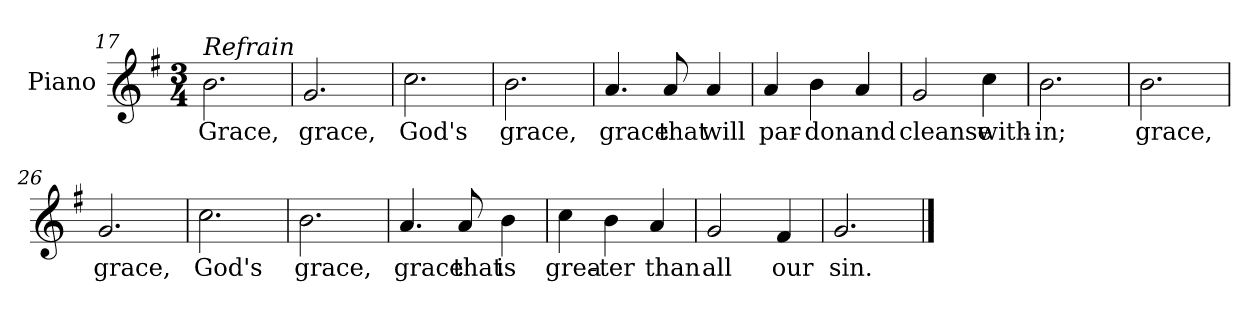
**kern	**text
*part1	*part1
*staff1	*staff1
*I"Piano	*
*I'Pno.	*
!!LO:LB:g=z
*clefG2	*
*k[f#]	*
*G:	*
*M3/4	*
=17	=17
!LO:TX:a:i:t=Refrain	!
!	!LO:LY:b:color=#000000
2.bi\	Grace,
=18	=18
!	!LO:LY:b:color=#000000
2.gi/	grace,
=19	=19
!	!LO:LY:b:color=#000000
2.cci\	God's
=20	=20
!	!LO:LY:b:color=#000000
2.bi\	grace,
=21	=21
!	!LO:LY:b:color=#000000
4.ai/	grace
!	!LO:LY:b:color=#000000
8ai/	that
!	!LO:LY:b:color=#000000
4ai/	will
=22	=22
!	!LO:LY:b:color=#000000
4ai/	par-
!	!LO:LY:b:color=#000000
4bi\	-don
!	!LO:LY:b:color=#000000
4ai/	and
!!LO:LB:g=z
=23	=23
!	!LO:LY:b:color=#000000
2gi/	cleanse
!	!LO:LY:b:color=#000000
4cci\	with-
=24	=24
!	!LO:LY:b:color=#000000
2.bi\	-in;
=25	=25
!	!LO:LY:b:color=#000000
2.bi\	grace,
=26	=26
!	!LO:LY:b:color=#000000
2.gi/	grace,
=27	=27
!	!LO:LY:b:color=#000000
2.cci\	God's
!!LO:LB:g=z
=28	=28
!	!LO:LY:b:color=#000000
2.bi\	grace,
=29	=29
!	!LO:LY:b:color=#000000
4.ai/	grace
!	!LO:LY:b:color=#000000
8ai/	that
!	!LO:LY:b:color=#000000
4bi\	is
=30	=30
!	!LO:LY:b:color=#000000
4cci\	grea-
!	!LO:LY:b:color=#000000
4bi\	-ter
!	!LO:LY:b:color=#000000
4ai/	than
=31	=31
!	!LO:LY:b:color=#000000
2gi/	all
!	!LO:LY:b:color=#000000
4f#i/	our
=32	=32
!	!LO:LY:b:color=#000000
2.gi/	sin.
==	==
*-	*-
